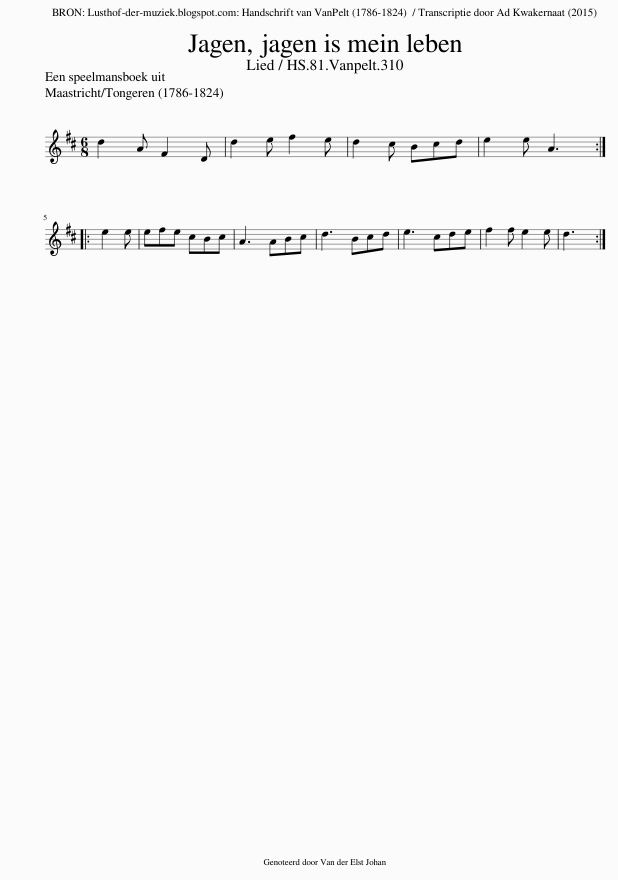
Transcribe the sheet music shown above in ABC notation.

X:1
L:1/8
Q:1/4=100
M:6/8
I:linebreak $
K:D
V:1 treble
V:1
 d2 A F2 D | d2 e f2 e | d2 c Bcd | e2 e A3 ::$ e2 e | %5
 efe cBc | A3 ABc | d3 Bcd | e3 cde | f2 f e2 e | %10
 d3 :| %11
